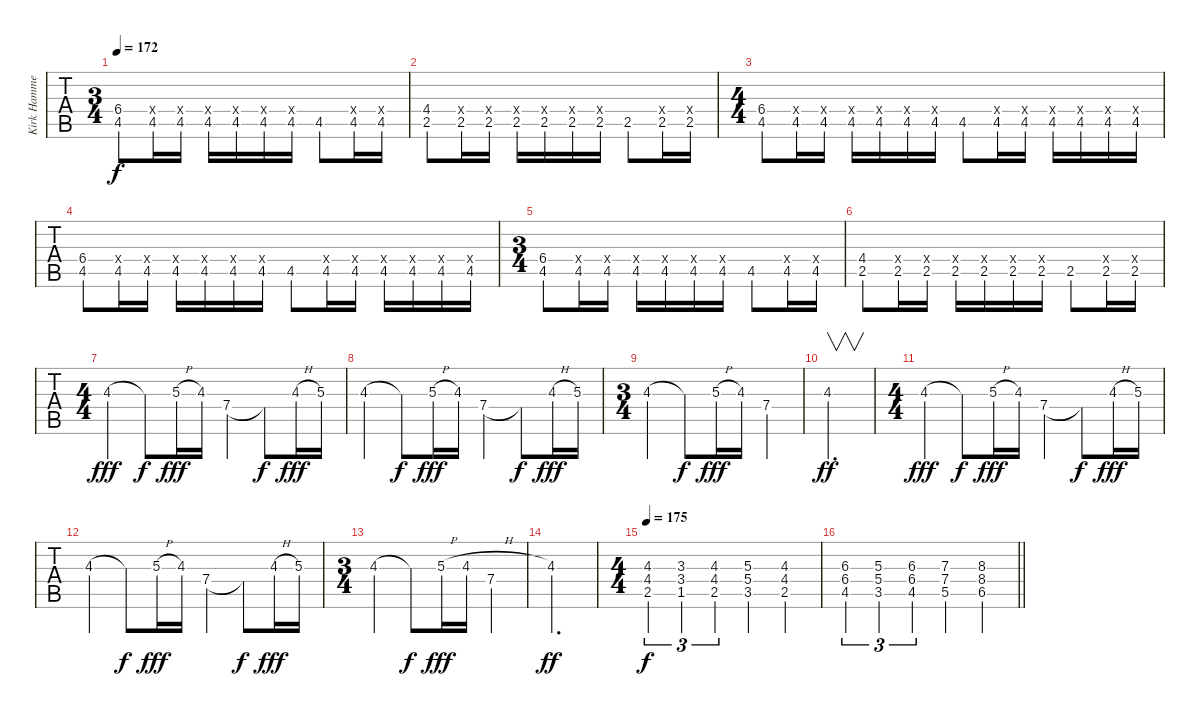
\track ("Kirk Hammett" "Kirk Hamme") {instrument distortionguitar}
\staff {tabs}
\tuning (E4 B3 G3 D3 A2 E2) {hide}
\ts (3 4)
\tempo 172
\clef g2
\ks c
(6.4 4.5).8{dy f} (0.4{x} 4.5).16 (0.4{x} 4.5).16 (0.4{x} 4.5).16 (0.4{x} 4.5).16 (0.4{x} 4.5).16 (0.4{x} 4.5).16 4.5.8 (0.4{x} 4.5).16 (0.4{x} 4.5).16 |
(4.4 2.5).8 (0.4{x} 2.5).16 (0.4{x} 2.5).16 (0.4{x} 2.5).16 (0.4{x} 2.5).16 (0.4{x} 2.5).16 (0.4{x} 2.5).16 2.5.8 (0.4{x} 2.5).16 (0.4{x} 2.5).16 |
\ts (4 4)
(6.4 4.5).8 (0.4{x} 4.5).16 (0.4{x} 4.5).16 (0.4{x} 4.5).16 (0.4{x} 4.5).16 (0.4{x} 4.5).16 (0.4{x} 4.5).16 4.5.8 (0.4{x} 4.5).16 (0.4{x} 4.5).16 (0.4{x} 4.5).16 (0.4{x} 4.5).16 (0.4{x} 4.5).16 (0.4{x} 4.5).16 |
(6.4 4.5).8 (0.4{x} 4.5).16 (0.4{x} 4.5).16 (0.4{x} 4.5).16 (0.4{x} 4.5).16 (0.4{x} 4.5).16 (0.4{x} 4.5).16 4.5.8 (0.4{x} 4.5).16 (0.4{x} 4.5).16 (0.4{x} 4.5).16 (0.4{x} 4.5).16 (0.4{x} 4.5).16 (0.4{x} 4.5).16 |
\ts (3 4)
(6.4 4.5).8 (0.4{x} 4.5).16 (0.4{x} 4.5).16 (0.4{x} 4.5).16 (0.4{x} 4.5).16 (0.4{x} 4.5).16 (0.4{x} 4.5).16 4.5.8 (0.4{x} 4.5).16 (0.4{x} 4.5).16 |
(4.4 2.5).8 (0.4{x} 2.5).16 (0.4{x} 2.5).16 (0.4{x} 2.5).16 (0.4{x} 2.5).16 (0.4{x} 2.5).16 (0.4{x} 2.5).16 2.5.8 (0.4{x} 2.5).16 (0.4{x} 2.5).16 |
\ts (4 4)
4.3.4{dy fff volume 15} 4.3{t}.8{dy f} 5.3{h}.16{dy fff} 4.3.16 7.4.4 7.4{t}.8{dy f} 4.3{h}.16{dy fff} 5.3.16 |
4.3.4 4.3{t}.8{dy f} 5.3{h}.16{dy fff} 4.3.16 7.4.4 7.4{t}.8{dy f} 4.3{h}.16{dy fff} 5.3.16 |
\ts (3 4)
4.3.4 4.3{t}.8{dy f} 5.3{h}.16{dy fff} 4.3.16 7.4.4 |
4.3.2{v d dy ff} |
\ts (4 4)
4.3.4{dy fff} 4.3{t}.8{dy f} 5.3{h}.16{dy fff} 4.3.16 7.4.4 7.4{t}.8{dy f} 4.3{h}.16{dy fff} 5.3.16 |
4.3.4 4.3{t}.8{dy f} 5.3{h}.16{dy fff} 4.3.16 7.4.4 7.4{t}.8{dy f} 4.3{h}.16{dy fff} 5.3.16 |
\ts (3 4)
4.3.4 4.3{t}.8{dy f} 5.3{h}.16{dy fff} 4.3{h}.16 7.4.4 |
4.3.2{d dy ff} |
\ts (4 4)
\tempo 175
(4.3 4.4 2.5).4{tu (3 2) dy f} (3.3 3.4 1.5).4{tu (3 2)} (4.3 4.4 2.5).4{tu (3 2)} (5.3 5.4 3.5).4 (4.3 4.4 2.5).4 |
\barLineRight lightlight
(6.3 6.4 4.5).4{tu (3 2)} (5.3 5.4 3.5).4{tu (3 2)} (6.3 6.4 4.5).4{tu (3 2)} (7.3 7.4 5.5).4 (8.3 8.4 6.5).4
